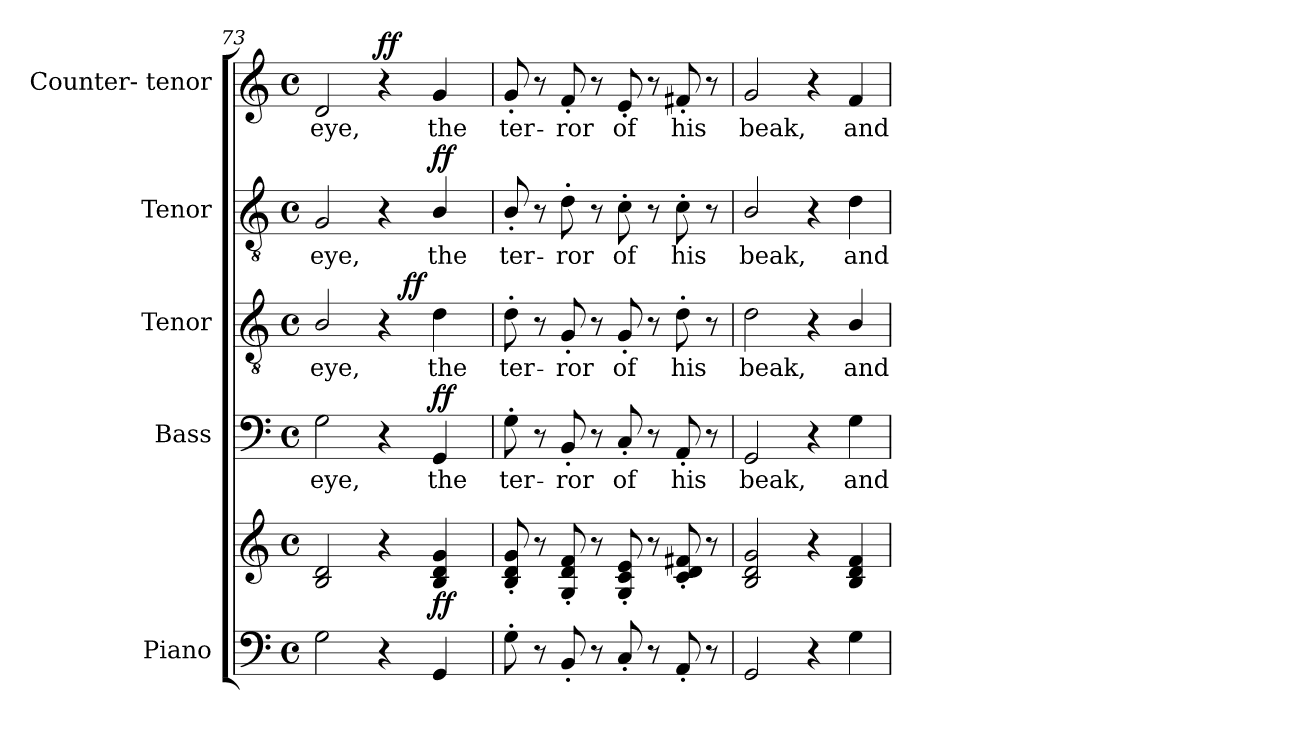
**kern	**kern	**dynam	**kern	**text	**dynam	**kern	**text	**dynam	**kern	**text	**dynam	**kern	**text	**dynam
*part5	*part5	*part5	*part4	*part4	*part4	*part3	*part3	*part3	*part2	*part2	*part2	*part1	*part1	*part1
*staff6	*staff5	*staff5/6	*staff4	*staff4	*staff4	*staff3	*staff3	*staff3	*staff2	*staff2	*staff2	*staff1	*staff1	*staff1
*I"Piano	*	*	*I"Bass	*	*	*I"Tenor	*	*	*I"Tenor	*	*	*I"Counter- tenor	*	*
*I'Pno.	*	*	*I'B.	*	*	*I'T.	*	*	*I'T.	*	*	*	*	*
*clefF4	*clefG2	*	*clefF4	*	*	*clefGv2	*	*	*clefGv2	*	*	*clefG2	*	*
*	*	*	*	*	*	*ITrd7c12	*	*	*ITrd7c12	*	*	*	*	*
*k[]	*k[]	*	*k[]	*	*	*k[]	*	*	*k[]	*	*	*k[]	*	*
*C:	*C:	*	*C:	*	*	*C:	*	*	*C:	*	*	*C:	*	*
*M4/4	*M4/4	*	*M4/4	*	*	*M4/4	*	*	*M4/4	*	*	*M4/4	*	*
*met(c)	*met(c)	*	*met(c)	*	*	*met(c)	*	*	*met(c)	*	*	*met(c)	*	*
=73	=73	=73	=73	=73	=73	=73	=73	=73	=73	=73	=73	=73	=73	=73
!	!	!	!	!LO:LY:b:color=#000000	!	!	!	!	!	!	!	!	!	!
!	!	!	!	!	!	!	!LO:LY:b:color=#000000	!	!	!	!	!	!	!
!	!	!	!	!	!	!	!	!	!	!LO:LY:b:color=#000000	!	!	!	!
!	!	!	!	!	!	!	!	!	!	!	!	!	!LO:LY:b:color=#000000	!
*	*	*	*	*	*	*^	*	*	*	*	*	*	*	*
2Gi\	2Bi/ 2di	.	2Gi\	eye,	.	2BBi/	2ryy	eye,	.	2GGi/	eye,	.	2di/	eye,	.
4r	4r	.	4r	.	.	4r	16..ryy	.	.	4r	.	.	4r	.	ff
.	.	.	.	.	.	.	4ryy	.	ff	.	.	.	.	.	.
!	!	!	!	!LO:LY:b:color=#000000	!	!	!	!	!	!	!	!	!	!	!
!	!	!	!	!	!	!	!	!LO:LY:b:color=#000000	!	!	!	!	!	!	!
!	!	!	!	!	!	!	!	!	!	!	!LO:LY:b:color=#000000	!	!	!	!
!	!	!	!	!	!	!	!	!	!	!	!	!	!	!LO:LY:b:color=#000000	!
4GGi/	4Bi/ 4di 4gi	ff	4GGi/	the	ff	4Di\	.	the	.	4BBi/	the	ff	4gi/	the	.
.	.	.	.	.	.	.	8ryy	.	.	.	.	.	.	.	.
.	.	.	.	.	.	.	64ryy	.	.	.	.	.	.	.	.
*	*	*	*	*	*	*v	*v	*	*	*	*	*	*	*	*
=74	=74	=74	=74	=74	=74	=74	=74	=74	=74	=74	=74	=74	=74	=74
*	*	*	*	*	*	*^	*	*	*	*	*	*	*	*
!	!	!	!	!LO:LY:b:color=#000000	!	!	!	!	!	!	!	!	!	!	!
*	*	*	*	*	*	*v	*v	*	*	*	*	*	*	*	*
*	*	*	*	*	*	*^	*	*	*	*	*	*	*	*
!	!	!	!	!	!	!	!	!LO:LY:b:color=#000000	!	!	!	!	!	!	!
*	*	*	*	*	*	*v	*v	*	*	*	*	*	*	*	*
*	*	*	*	*	*	*^	*	*	*	*	*	*	*	*
!	!	!	!	!	!	!	!	!	!	!	!LO:LY:b:color=#000000	!	!	!	!
*	*	*	*	*	*	*v	*v	*	*	*	*	*	*	*	*
*	*	*	*	*	*	*^	*	*	*	*	*	*	*	*
!	!	!	!	!	!	!	!	!	!	!	!	!	!	!LO:LY:b:color=#000000	!
*	*	*	*	*	*	*v	*v	*	*	*	*	*	*	*	*
8G'i\	8Bi/' 8di' 8gi'	.	8G'i\	ter-	.	8D'i\	ter-	.	8BB'i/	ter-	.	8g'i/	ter-	.
8r	8r	.	8r	.	.	8r	.	.	8r	.	.	8r	.	.
!	!	!	!	!LO:LY:b:color=#000000	!	!	!	!	!	!	!	!	!	!
!	!	!	!	!	!	!	!LO:LY:b:color=#000000	!	!	!	!	!	!	!
!	!	!	!	!	!	!	!	!	!	!LO:LY:b:color=#000000	!	!	!	!
!	!	!	!	!	!	!	!	!	!	!	!	!	!LO:LY:b:color=#000000	!
8BB'i/	8Gi/' 8di' 8fi'	.	8BB'i/	-ror	.	8GG'i/	-ror	.	8D'i\	-ror	.	8f'i/	-ror	.
8r	8r	.	8r	.	.	8r	.	.	8r	.	.	8r	.	.
!	!	!	!	!LO:LY:b:color=#000000	!	!	!	!	!	!	!	!	!	!
!	!	!	!	!	!	!	!LO:LY:b:color=#000000	!	!	!	!	!	!	!
!	!	!	!	!	!	!	!	!	!	!LO:LY:b:color=#000000	!	!	!	!
!	!	!	!	!	!	!	!	!	!	!	!	!	!LO:LY:b:color=#000000	!
8C'i/	8Gi/' 8ci' 8ei'	.	8C'i/	of	.	8GG'i/	of	.	8C'i\	of	.	8e'i/	of	.
8r	8r	.	8r	.	.	8r	.	.	8r	.	.	8r	.	.
!	!	!	!	!LO:LY:b:color=#000000	!	!	!	!	!	!	!	!	!	!
!	!	!	!	!	!	!	!LO:LY:b:color=#000000	!	!	!	!	!	!	!
!	!	!	!	!	!	!	!	!	!	!LO:LY:b:color=#000000	!	!	!	!
!	!	!	!	!	!	!	!	!	!	!	!	!	!LO:LY:b:color=#000000	!
8AA'i/	8ci/' 8di' 8f#Xi'	.	8AA'i/	his	.	8D'i\	his	.	8C'i\	his	.	8f#X'i/	his	.
8r	8r	.	8r	.	.	8r	.	.	8r	.	.	8r	.	.
!!LO:PB:g=z
=75	=75	=75	=75	=75	=75	=75	=75	=75	=75	=75	=75	=75	=75	=75
!	!	!	!	!LO:LY:b:color=#000000	!	!	!	!	!	!	!	!	!	!
!	!	!	!	!	!	!	!LO:LY:b:color=#000000	!	!	!	!	!	!	!
!	!	!	!	!	!	!	!	!	!	!LO:LY:b:color=#000000	!	!	!	!
!	!	!	!	!	!	!	!	!	!	!	!	!	!LO:LY:b:color=#000000	!
2GGi/	2Bi/ 2di 2gi	.	2GGi/	beak,	.	2Di\	beak,	.	2BBi/	beak,	.	2gi/	beak,	.
4r	4r	.	4r	.	.	4r	.	.	4r	.	.	4r	.	.
!	!	!	!	!LO:LY:b:color=#000000	!	!	!	!	!	!	!	!	!	!
!	!	!	!	!	!	!	!LO:LY:b:color=#000000	!	!	!	!	!	!	!
!	!	!	!	!	!	!	!	!	!	!LO:LY:b:color=#000000	!	!	!	!
!	!	!	!	!	!	!	!	!	!	!	!	!	!LO:LY:b:color=#000000	!
4Gi\	4Bi/ 4di 4fi	.	4Gi\	and	.	4BBi/	and	.	4Di\	and	.	4fi/	and	.
=	=	=	=	=	=	=	=	=	=	=	=	=	=	=
*-	*-	*-	*-	*-	*-	*-	*-	*-	*-	*-	*-	*-	*-	*-
